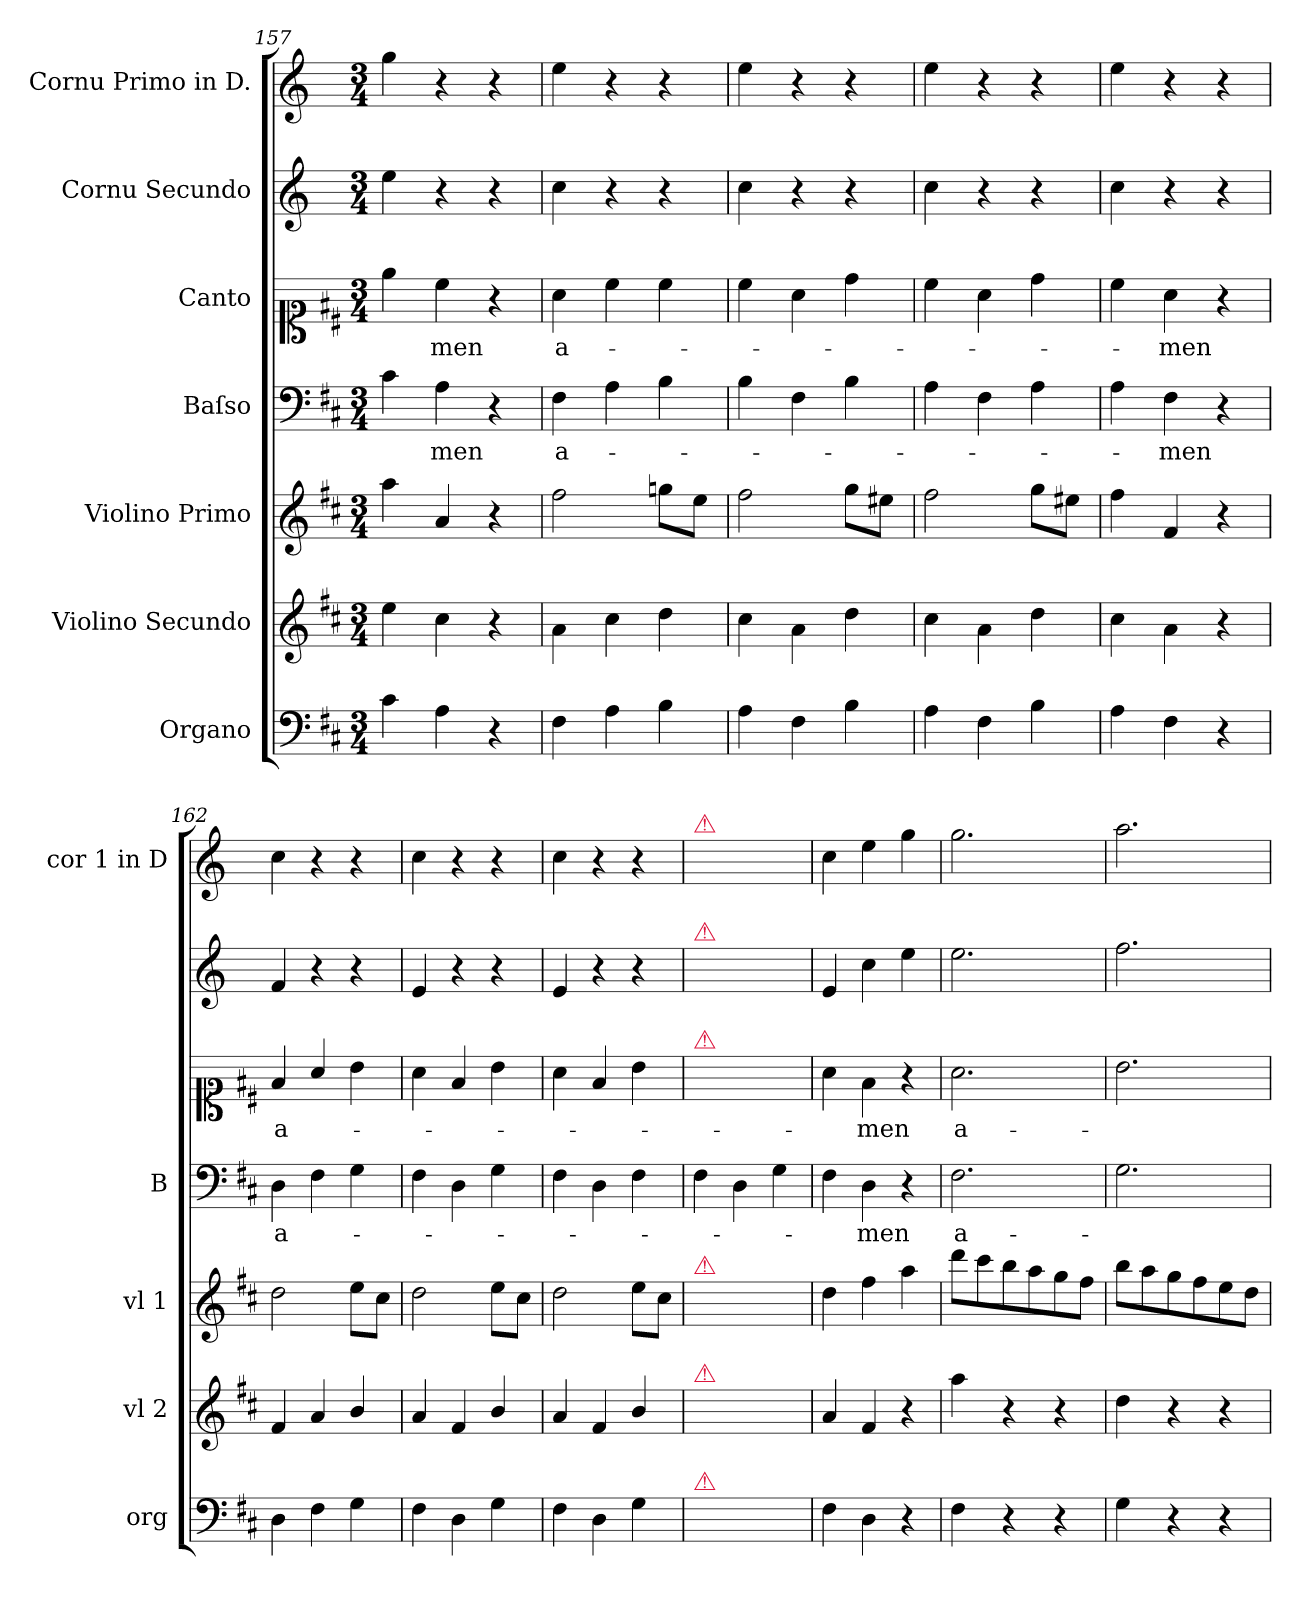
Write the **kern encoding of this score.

**kern	**kern	**kern	**kern	**text	**kern	**text	**kern	**kern
*part7	*part6	*part5	*part4	*part4	*part3	*part3	*part2	*part1
*staff7	*staff6	*staff5	*staff4	*staff4	*staff3	*staff3	*staff2	*staff1
*I"Organo	*I"Violino Secundo	*I"Violino Primo	*I"Baſso	*	*I"Canto	*	*I"Cornu Secundo	*I"Cornu Primo in D.
*I'org	*I'vl 2	*I'vl 1	*I'B	*	*	*	*	*I'cor 1 in D
*clefF4	*clefG2	*clefG2	*clefF4	*	*clefC1	*	*clefG2	*clefG2
*	*	*	*	*	*	*	*ITrd6c10	*ITrd6c10
*k[f#c#]	*k[f#c#]	*k[f#c#]	*k[f#c#]	*	*k[f#c#]	*	*k[f#c#]	*k[f#c#]
*M3/4	*M3/4	*M3/4	*M3/4	*	*M3/4	*	*M3/4	*M3/4
=157	=157	=157	=157	=157	=157	=157	=157	=157
4c#\	4ee\	4aa\	4c#\	.	4ee\	.	4f#\	4a\
4A\	4cc#\	4a/	4A\	-men	4cc#\	-men	4r	4r
4r	4r	4r	4r	.	4r	.	4r	4r
=158	=158	=158	=158	=158	=158	=158	=158	=158
4F#\	4a\	2ff#\	4F#\	a-	4a\	a-	4d\	4f#\
4A\	4cc#\	.	4A\	.	4cc#\	.	4r	4r
4B\	4dd\	8ggn\L	4B\	.	4cc#\	.	4r	4r
.	.	8ee\J	.	.	.	.	.	.
=159	=159	=159	=159	=159	=159	=159	=159	=159
4A\	4cc#\	2ff#\	4B\	.	4cc#\	.	4d\	4f#\
4F#\	4a\	.	4F#\	.	4a\	.	4r	4r
4B\	4dd\	8gg\L	4B\	.	4dd\	.	4r	4r
.	.	8ee#X\J	.	.	.	.	.	.
=160	=160	=160	=160	=160	=160	=160	=160	=160
4A\	4cc#\	2ff#\	4A\	.	4cc#\	.	4d\	4f#\
4F#\	4a\	.	4F#\	.	4a\	.	4r	4r
4B\	4dd\	8gg\L	4A\	.	4dd\	.	4r	4r
.	.	8ee#X\J	.	.	.	.	.	.
=161	=161	=161	=161	=161	=161	=161	=161	=161
4A\	4cc#\	4ff#\	4A\	.	4cc#\	.	4d\	4f#\
4F#\	4a\	4f#/	4F#\	-men	4a\	-men	4r	4r
4r	4r	4r	4r	.	4r	.	4r	4r
=162	=162	=162	=162	=162	=162	=162	=162	=162
4D\	4f#/	2dd\	4D\	a-	4f#/	a-	4G/	4d\
4F#\	4a/	.	4F#\	.	4a/	.	4r	4r
4G\	4b/	8ee\L	4G\	.	4b\	.	4r	4r
.	.	8cc#\J	.	.	.	.	.	.
=163	=163	=163	=163	=163	=163	=163	=163	=163
4F#\	4a/	2dd\	4F#\	.	4a\	.	4F#/	4d\
4D\	4f#/	.	4D\	.	4f#/	.	4r	4r
4G\	4b/	8ee\L	4G\	.	4b\	.	4r	4r
.	.	8cc#\J	.	.	.	.	.	.
=164	=164	=164	=164	=164	=164	=164	=164	=164
4F#\	4a/	2dd\	4F#\	.	4a\	.	4F#/	4d\
4D\	4f#/	.	4D\	.	4f#/	.	4r	4r
4G\	4b/	8ee\L	4F#\	.	4b\	.	4r	4r
.	.	8cc#\J	.	.	.	.	.	.
=165	=165	=165	=165	=165	=165	=165	=165	=165
!	!	!	!	!	!	!	!	!LO:TX:a:color=crimson:t=⚠
!	!	!	!	!	!	!	!LO:TX:a:color=crimson:t=⚠	!
!	!	!	!	!	!LO:TX:a:color=crimson:t=⚠	!	!	!
!	!	!LO:TX:a:color=crimson:t=⚠	!	!	!	!	!	!
!	!LO:TX:a:color=crimson:t=⚠	!	!	!	!	!	!	!
!LO:TX:a:color=crimson:t=⚠	!	!	!	!	!	!	!	!
2.ryy	2.ryy	2.ryy	4F#\	.	2.ryy	.	2.ryy	2.ryy
.	.	.	4D\	.	.	.	.	.
.	.	.	4G\	.	.	.	.	.
=166	=166	=166	=166	=166	=166	=166	=166	=166
4F#\	4a/	4dd\	4F#\	.	4a\	.	4F#/	4d\
4D\	4f#/	4ff#\	4D\	-men	4f#\	-men	4d\	4f#\
4r	4r	4aa\	4r	.	4r	.	4f#\	4a\
=167	=167	=167	=167	=167	=167	=167	=167	=167
4F#\	4aa\	8ddd\L	2.F#\	a-	2.a\	a-	2.f#\	2.a\
.	.	8ccc#\	.	.	.	.	.	.
4r	4r	8bb\	.	.	.	.	.	.
.	.	8aa\	.	.	.	.	.	.
4r	4r	8gg\	.	.	.	.	.	.
.	.	8ff#\J	.	.	.	.	.	.
=168	=168	=168	=168	=168	=168	=168	=168	=168
4G\	4dd\	8bb\L	2.G\	.	2.b\	.	2.g\	2.b\
.	.	8aa\	.	.	.	.	.	.
4r	4r	8gg\	.	.	.	.	.	.
.	.	8ff#\	.	.	.	.	.	.
4r	4r	8ee\	.	.	.	.	.	.
.	.	8dd\J	.	.	.	.	.	.
=	=	=	=	=	=	=	=	=
*-	*-	*-	*-	*-	*-	*-	*-	*-
